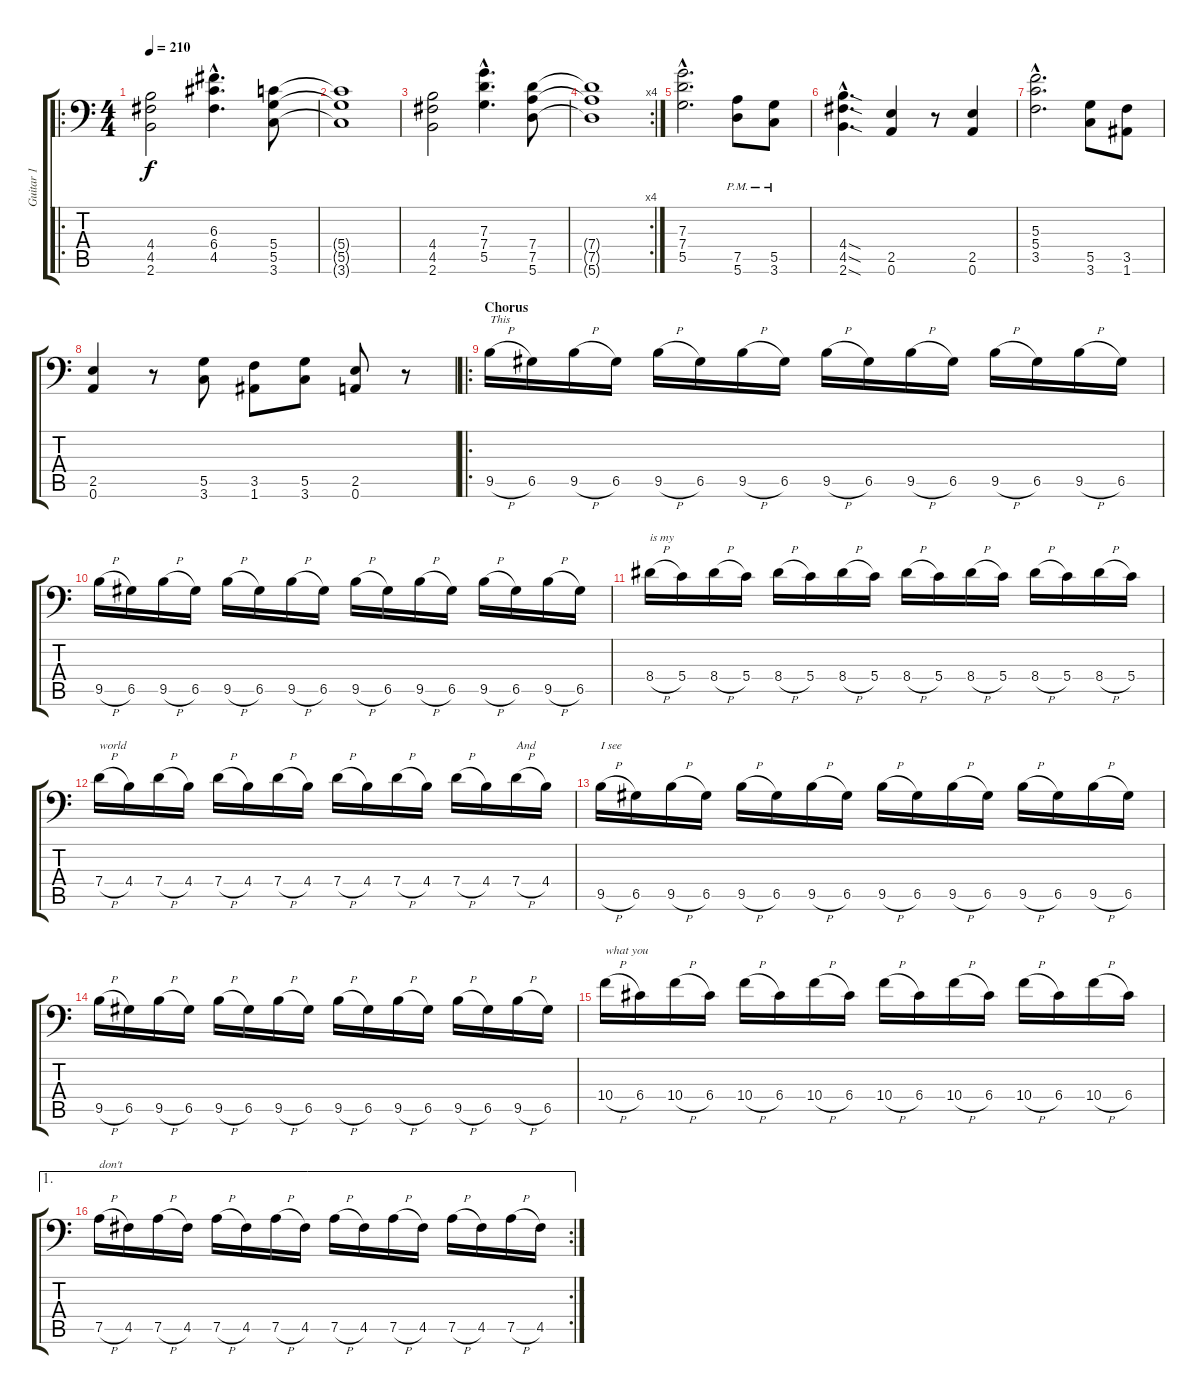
\track ("Guitar 1" "Guitar 1") {instrument distortionguitar}
\staff {score tabs}
\tuning (A3 E3 C3 G2 D2 A1) {hide}
\ro
\ts (4 4)
\tempo 210
\clef f4
\ks c
(4.4 4.5 2.6).2{dy f} (6.3{hac} 6.4{hac} 4.5{hac}).4{d} (5.4 5.5 3.6).8 |
(5.4{t} 5.5{t} 3.6{t}).1 |
(4.4 4.5 2.6).2 (7.3{hac} 7.4{hac} 5.5{hac}).4{d} (7.4 7.5 5.6).8 |
\rc 4
(7.4{t} 7.5{t} 5.6{t}).1 |
(7.3{hac} 7.4{hac} 5.5{hac}).2{d} (7.5{pm} 5.6{pm}).8 (5.5{pm} 3.6{pm}).8 |
(4.4{sod hac} 4.5{sod hac} 2.6{sod hac}).4{d} (2.5 0.6).4 r.8 (2.5 0.6).4 |
(5.3{hac} 5.4{hac} 3.5{hac}).2{d} (5.5 3.6).8 (3.5 1.6).8 |
(2.5 0.6).4 r.8 (5.5 3.6).8 (3.5 1.6).8 (5.5 3.6).8 (2.5 0.6).8 r.8 |
\ro
\section ("" "Chorus")
9.5{h}.16{txt "This"} 6.5.16 9.5{h}.16 6.5.16 9.5{h}.16 6.5.16 9.5{h}.16 6.5.16 9.5{h}.16 6.5.16 9.5{h}.16 6.5.16 9.5{h}.16 6.5.16 9.5{h}.16 6.5.16 |
9.5{h}.16 6.5.16 9.5{h}.16 6.5.16 9.5{h}.16 6.5.16 9.5{h}.16 6.5.16 9.5{h}.16 6.5.16 9.5{h}.16 6.5.16 9.5{h}.16 6.5.16 9.5{h}.16 6.5.16 |
8.4{h}.16{txt "is my"} 5.4.16 8.4{h}.16 5.4.16 8.4{h}.16 5.4.16 8.4{h}.16 5.4.16 8.4{h}.16 5.4.16 8.4{h}.16 5.4.16 8.4{h}.16 5.4.16 8.4{h}.16 5.4.16 |
7.4{h}.16{txt "world"} 4.4.16 7.4{h}.16 4.4.16 7.4{h}.16 4.4.16 7.4{h}.16 4.4.16 7.4{h}.16 4.4.16 7.4{h}.16 4.4.16 7.4{h}.16 4.4.16 7.4{h}.16{txt "And"} 4.4.16 |
9.5{h}.16{txt "I see"} 6.5.16 9.5{h}.16 6.5.16 9.5{h}.16 6.5.16 9.5{h}.16 6.5.16 9.5{h}.16 6.5.16 9.5{h}.16 6.5.16 9.5{h}.16 6.5.16 9.5{h}.16 6.5.16 |
9.5{h}.16 6.5.16 9.5{h}.16 6.5.16 9.5{h}.16 6.5.16 9.5{h}.16 6.5.16 9.5{h}.16 6.5.16 9.5{h}.16 6.5.16 9.5{h}.16 6.5.16 9.5{h}.16 6.5.16 |
10.4{h}.16{txt "what you"} 6.4.16 10.4{h}.16 6.4.16 10.4{h}.16 6.4.16 10.4{h}.16 6.4.16 10.4{h}.16 6.4.16 10.4{h}.16 6.4.16 10.4{h}.16 6.4.16 10.4{h}.16 6.4.16 |
\ae 1
\rc 2
7.5{h}.16{txt "don't"} 4.5.16 7.5{h}.16 4.5.16 7.5{h}.16 4.5.16 7.5{h}.16 4.5.16 7.5{h}.16 4.5.16 7.5{h}.16 4.5.16 7.5{h}.16 4.5.16 7.5{h}.16 4.5.16
